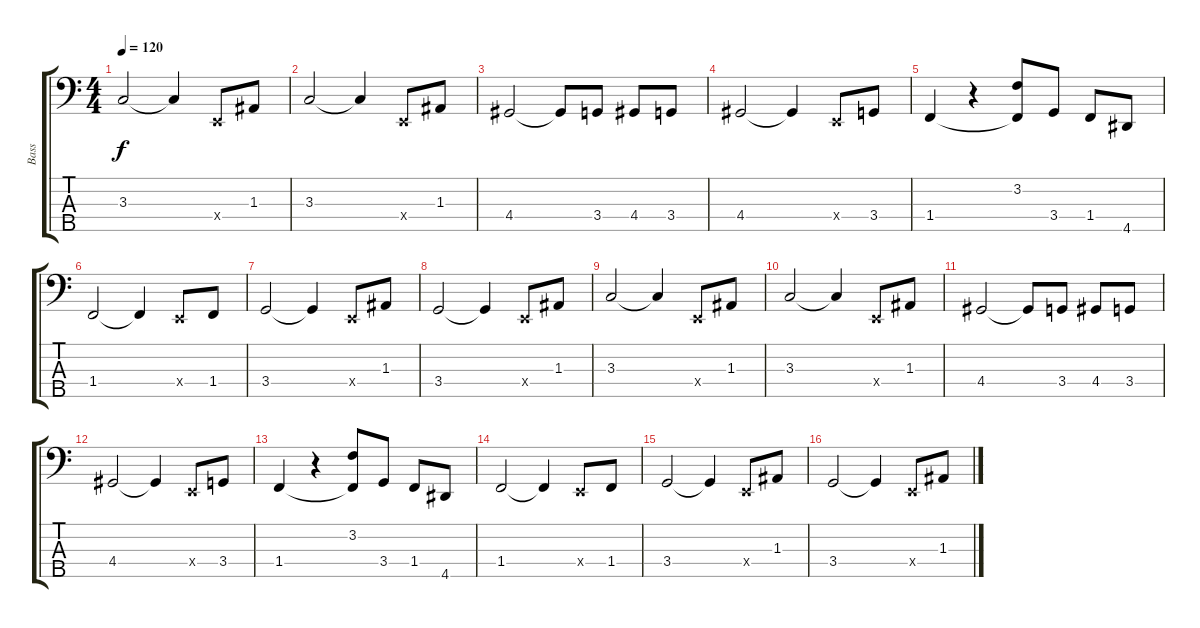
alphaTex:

\track ("Bass" "Bass") {instrument electricbassfinger}
\staff {score tabs}
\tuning (G2 D2 A1 E1 B0) {hide}
\ts (4 4)
\tempo 120
\clef f4
\ks c
3.3.2{dy f} 3.3{t}.4 0.4{x}.8 1.3.8 |
3.3.2 3.3{t}.4 0.4{x}.8 1.3.8 |
4.4.2 4.4{t}.8 3.4.8 4.4.8 3.4.8 |
4.4.2 4.4{t}.4 0.4{x}.8 3.4.8 |
1.4.4 r.4 (3.2 1.4{t}).8 3.4.8 1.4.8 4.5.8 |
1.4.2 1.4{t}.4 0.4{x}.8 1.4.8 |
3.4.2 3.4{t}.4 0.4{x}.8 1.3.8 |
3.4.2 3.4{t}.4 0.4{x}.8 1.3.8 |
3.3.2 3.3{t}.4 0.4{x}.8 1.3.8 |
3.3.2 3.3{t}.4 0.4{x}.8 1.3.8 |
4.4.2 4.4{t}.8 3.4.8 4.4.8 3.4.8 |
4.4.2 4.4{t}.4 0.4{x}.8 3.4.8 |
1.4.4 r.4 (3.2 1.4{t}).8 3.4.8 1.4.8 4.5.8 |
1.4.2 1.4{t}.4 0.4{x}.8 1.4.8 |
3.4.2 3.4{t}.4 0.4{x}.8 1.3.8 |
3.4.2 3.4{t}.4 0.4{x}.8 1.3.8
